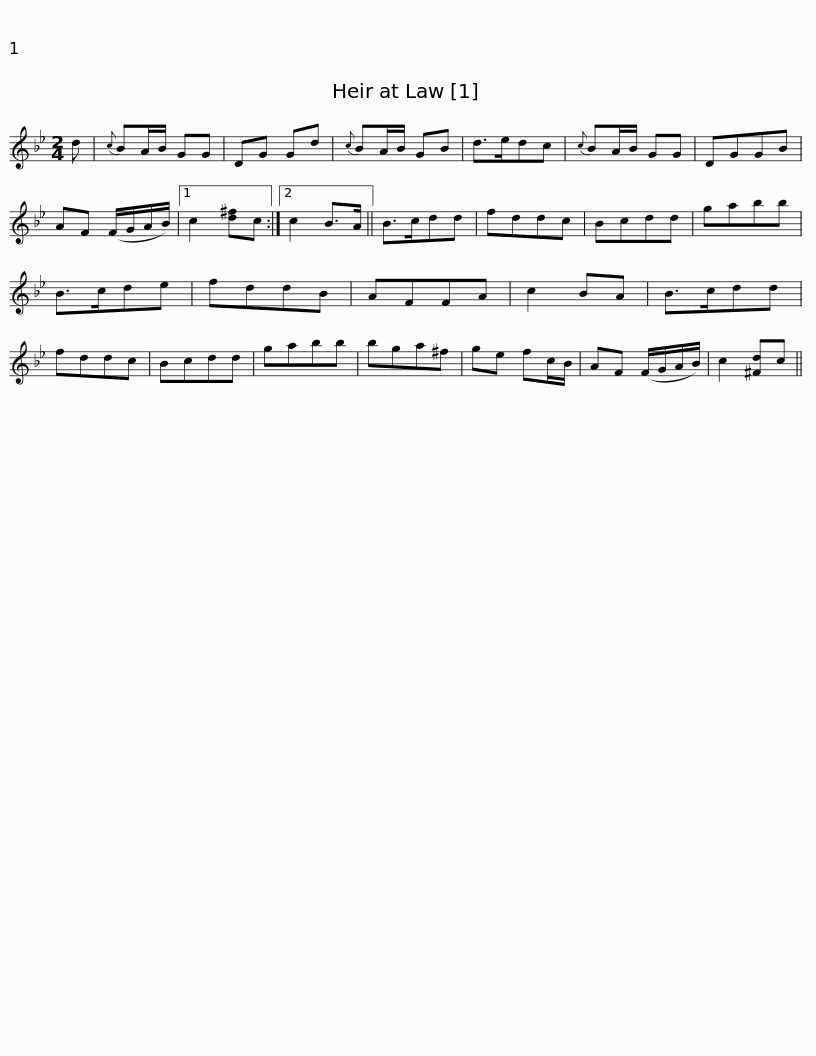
X:1
L:1/8
M:2/4
I:linebreak $
K:Gmin
V:1 treble
V:1
 d |{c} BA/B/ GG | DG Gd |{c} BA/B/ GB | d>edc | %5
{c} BA/B/ GG | DGGB | AF (F/G/A/B/) |1 c2 [d^f]c :|2$ c2 B>A || %10
 B>cdd | fddc | Bcdd | gabb | B>cde | %15
 fddB | AFFA | c2 BA | B>cdd |$ fddc | %20
 Bcdd | gabb | bga^f | ge fc/B/ | AF (F/G/A/B/) | %25
 c2 [^Fd]c || %26
